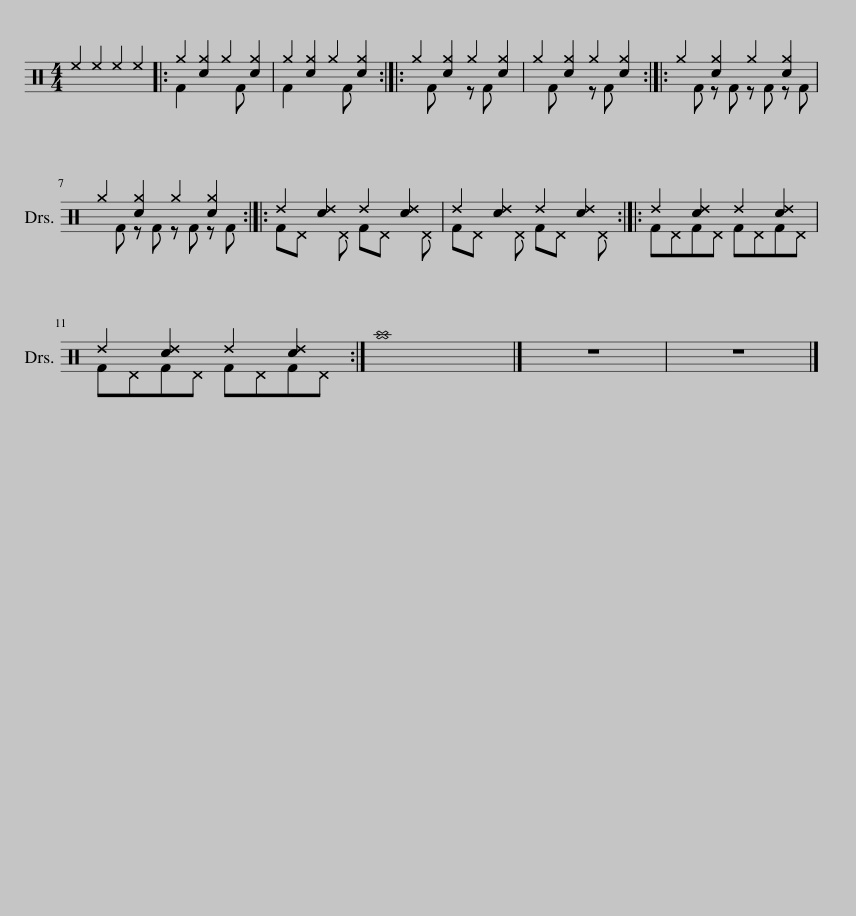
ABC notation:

X:1
%%score ( 1 2 )
L:1/8
M:4/4
I:linebreak $
K:C
V:1 perc
K:none
V:2 perc
K:none
V:1
 ^e2 ^e2 ^e2 ^e2 |: ^g2 [c^g]2 ^g2 [c^g]2 | ^g2 [c^g]2 ^g2 [c^g]2 :: ^g2 [c^g]2 ^g2 [c^g]2 | ^g2 [c^g]2 ^g2 [c^g]2 :: %5
 ^g2 [c^g]2 ^g2 [c^g]2 |$ ^g2 [c^g]2 ^g2 [c^g]2 :: ^d2 [c^d]2 ^d2 [c^d]2 | ^d2 [c^d]2 ^d2 [c^d]2 :: ^d2 [c^d]2 ^d2 [c^d]2 |$ %10
 ^d2 [c^d]2 ^d2 [c^d]2 :| ^a8 |] z8 | z8 |] %14
V:2
 x8 |: F2 x3 F x2 | F2 x3 F x2 :: x F x2 z F x2 | x F x2 z F x2 :: %5
 x F z F z F z F |$ x F z F z F z F :: F^D x ^D F^D x ^D | F^D x ^D F^D x ^D :: F^DF^D F^DF^D |$ %10
 F^DF^D F^DF^D :| x8 |] x8 | x8 |] %14
